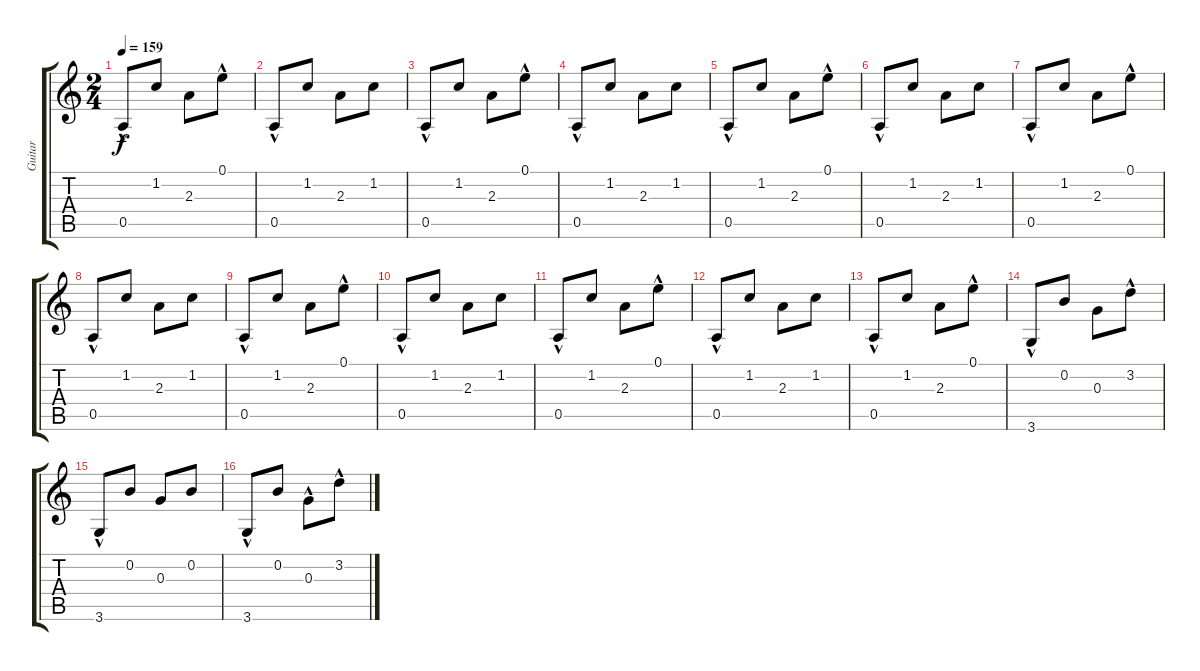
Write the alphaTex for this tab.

\track ("Guitar" "Guitar") {instrument acousticguitarsteel}
\staff {score tabs}
\tuning (E4 B3 G3 D3 A2 E2) {hide}
\ts (2 4)
\tempo 159
\clef g2
\ks c
0.5{hac}.8{dy f} 1.2.8 2.3.8 0.1{hac}.8 |
0.5{hac}.8 1.2.8 2.3.8 1.2.8 |
0.5{hac}.8 1.2.8 2.3.8 0.1{hac}.8 |
0.5{hac}.8 1.2.8 2.3.8 1.2.8 |
0.5{hac}.8 1.2.8 2.3.8 0.1{hac}.8 |
0.5{hac}.8 1.2.8 2.3.8 1.2.8 |
0.5{hac}.8 1.2.8 2.3.8 0.1{hac}.8 |
0.5{hac}.8 1.2.8 2.3.8 1.2.8 |
0.5{hac}.8 1.2.8 2.3.8 0.1{hac}.8 |
0.5{hac}.8 1.2.8 2.3.8 1.2.8 |
0.5{hac}.8 1.2.8 2.3.8 0.1{hac}.8 |
0.5{hac}.8 1.2.8 2.3.8 1.2.8 |
0.5{hac}.8 1.2.8 2.3.8 0.1{hac}.8 |
3.6{hac}.8 0.2.8 0.3.8 3.2{hac}.8 |
3.6{hac}.8 0.2.8 0.3.8 0.2.8 |
3.6{hac}.8 0.2.8 0.3{hac}.8 3.2{hac}.8
